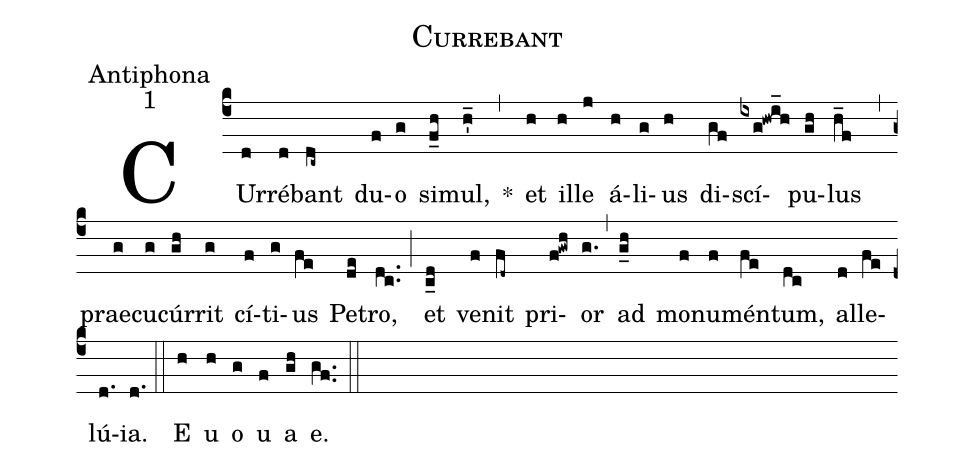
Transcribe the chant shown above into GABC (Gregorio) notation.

name:Currebant;
office-part:Antiphona;
mode:1;
%%
(c4) CUr(d)ré(d)bant(dc~) du(f)o(g) si(f_h)mul,(h'_) *(,) et(h) il(h)le(j) á(h)li(g)us(h) di(gf)scí(ixg!hwi_h)pu(gh)lus(h_f) (,) prae(g)cu(g)cúr(gh)rit(g) cí(f)ti(g)us(fe) Pe(de)tro,(dc..) (;) et(c_d) ve(f)nit(fd~) pri(f!gwh)or(g.) (,) ad(g_h) mo(f)nu(f)mén(fe)tum,(dc) al(d)le(fe)lú(d.)ia.(d.) (::) <eu>E(h) u(h) o(g) u(f) a(gh) e.</eu>(gf..) (::)
